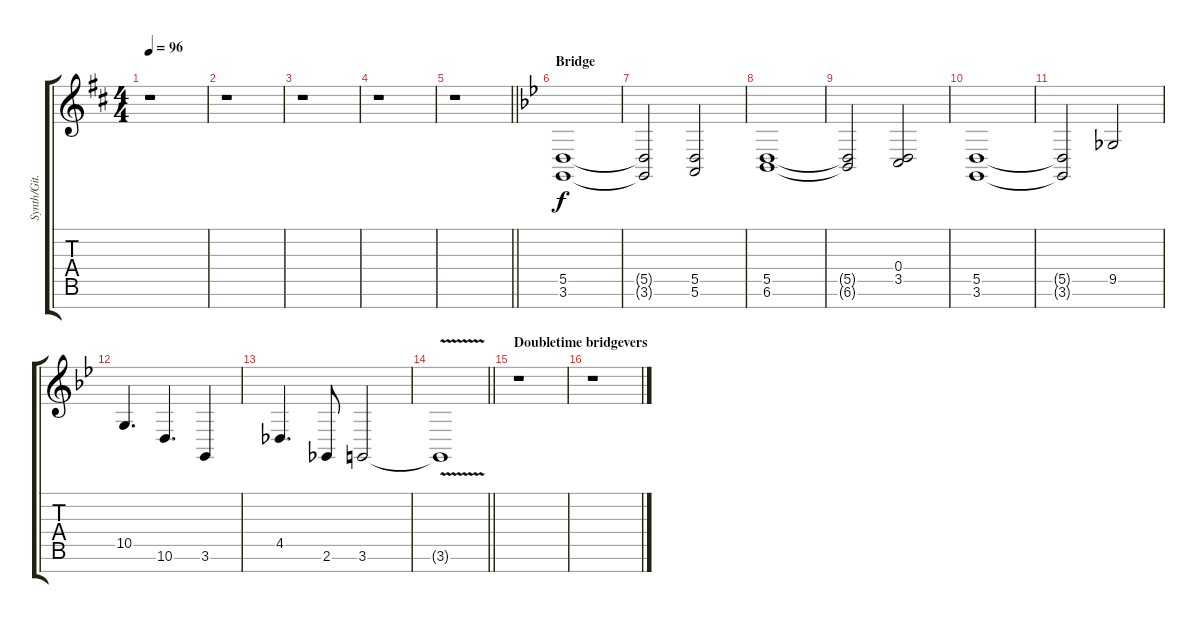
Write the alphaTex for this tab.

\track ("Synth/Git." "Synth/Git.") {instrument marimba}
\staff {score tabs}
\tuning (E4 B3 G3 D3 A2 E2 B1) {hide}
\ts (4 4)
\tempo 96
\clef g2
\ks bminor
r.1{dy f} |
r.1 |
r.1 |
r.1 |
\barLineRight lightlight
r.1 |
\section ("" "Bridge")
\ks gminor
(5.5 3.6).1 |
(5.5{t} 3.6{t}).2 (5.5 5.6).2 |
(5.5 6.6).1 |
(5.5{t} 6.6{t}).2 (0.4 3.5).2 |
(5.5 3.6).1 |
(5.5{t} 3.6{t}).2 9.5.2 |
10.5.4{d} 10.6.4{d} 3.6.4 |
4.5.4{d} 2.6.8 3.6.2 |
\barLineRight lightlight
3.6{v t}.1 |
\section ("" "Doubletime bridgevers")
r.1 |
r.1
